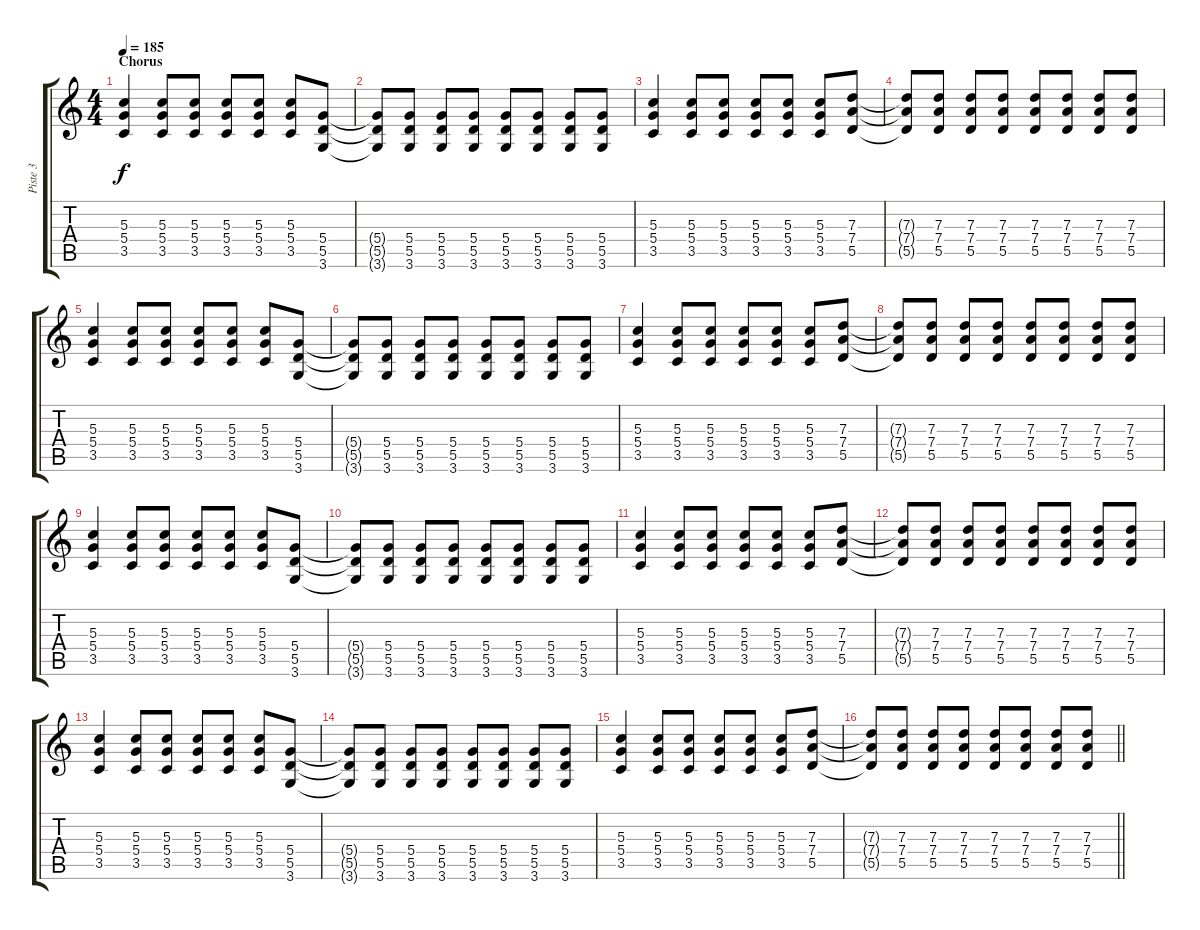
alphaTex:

\track ("Piste 3" "Piste 3") {instrument distortionguitar}
\staff {score tabs}
\tuning (E4 B3 G3 D3 A2 E2) {hide}
\ts (4 4)
\section ("" "Chorus")
\tempo 185
\clef g2
\ks c
(5.3 5.4 3.5).4{dy f} (5.3 5.4 3.5).8 (5.3 5.4 3.5).8 (5.3 5.4 3.5).8 (5.3 5.4 3.5).8 (5.3 5.4 3.5).8 (5.4 5.5 3.6).8 |
(5.4{t} 5.5{t} 3.6{t}).8 (5.4 5.5 3.6).8 (5.4 5.5 3.6).8 (5.4 5.5 3.6).8 (5.4 5.5 3.6).8 (5.4 5.5 3.6).8 (5.4 5.5 3.6).8 (5.4 5.5 3.6).8 |
(5.3 5.4 3.5).4 (5.3 5.4 3.5).8 (5.3 5.4 3.5).8 (5.3 5.4 3.5).8 (5.3 5.4 3.5).8 (5.3 5.4 3.5).8 (7.3 7.4 5.5).8 |
(7.3{t} 7.4{t} 5.5{t}).8 (7.3 7.4 5.5).8 (7.3 7.4 5.5).8 (7.3 7.4 5.5).8 (7.3 7.4 5.5).8 (7.3 7.4 5.5).8 (7.3 7.4 5.5).8 (7.3 7.4 5.5).8 |
(5.3 5.4 3.5).4 (5.3 5.4 3.5).8 (5.3 5.4 3.5).8 (5.3 5.4 3.5).8 (5.3 5.4 3.5).8 (5.3 5.4 3.5).8 (5.4 5.5 3.6).8 |
(5.4{t} 5.5{t} 3.6{t}).8 (5.4 5.5 3.6).8 (5.4 5.5 3.6).8 (5.4 5.5 3.6).8 (5.4 5.5 3.6).8 (5.4 5.5 3.6).8 (5.4 5.5 3.6).8 (5.4 5.5 3.6).8 |
(5.3 5.4 3.5).4 (5.3 5.4 3.5).8 (5.3 5.4 3.5).8 (5.3 5.4 3.5).8 (5.3 5.4 3.5).8 (5.3 5.4 3.5).8 (7.3 7.4 5.5).8 |
(7.3{t} 7.4{t} 5.5{t}).8 (7.3 7.4 5.5).8 (7.3 7.4 5.5).8 (7.3 7.4 5.5).8 (7.3 7.4 5.5).8 (7.3 7.4 5.5).8 (7.3 7.4 5.5).8 (7.3 7.4 5.5).8 |
(5.3 5.4 3.5).4 (5.3 5.4 3.5).8 (5.3 5.4 3.5).8 (5.3 5.4 3.5).8 (5.3 5.4 3.5).8 (5.3 5.4 3.5).8 (5.4 5.5 3.6).8 |
(5.4{t} 5.5{t} 3.6{t}).8 (5.4 5.5 3.6).8 (5.4 5.5 3.6).8 (5.4 5.5 3.6).8 (5.4 5.5 3.6).8 (5.4 5.5 3.6).8 (5.4 5.5 3.6).8 (5.4 5.5 3.6).8 |
(5.3 5.4 3.5).4 (5.3 5.4 3.5).8 (5.3 5.4 3.5).8 (5.3 5.4 3.5).8 (5.3 5.4 3.5).8 (5.3 5.4 3.5).8 (7.3 7.4 5.5).8 |
(7.3{t} 7.4{t} 5.5{t}).8 (7.3 7.4 5.5).8 (7.3 7.4 5.5).8 (7.3 7.4 5.5).8 (7.3 7.4 5.5).8 (7.3 7.4 5.5).8 (7.3 7.4 5.5).8 (7.3 7.4 5.5).8 |
(5.3 5.4 3.5).4 (5.3 5.4 3.5).8 (5.3 5.4 3.5).8 (5.3 5.4 3.5).8 (5.3 5.4 3.5).8 (5.3 5.4 3.5).8 (5.4 5.5 3.6).8 |
(5.4{t} 5.5{t} 3.6{t}).8 (5.4 5.5 3.6).8 (5.4 5.5 3.6).8 (5.4 5.5 3.6).8 (5.4 5.5 3.6).8 (5.4 5.5 3.6).8 (5.4 5.5 3.6).8 (5.4 5.5 3.6).8 |
(5.3 5.4 3.5).4 (5.3 5.4 3.5).8 (5.3 5.4 3.5).8 (5.3 5.4 3.5).8 (5.3 5.4 3.5).8 (5.3 5.4 3.5).8 (7.3 7.4 5.5).8 |
\barLineRight lightlight
(7.3{t} 7.4{t} 5.5{t}).8 (7.3 7.4 5.5).8 (7.3 7.4 5.5).8 (7.3 7.4 5.5).8 (7.3 7.4 5.5).8 (7.3 7.4 5.5).8 (7.3 7.4 5.5).8 (7.3 7.4 5.5).8
